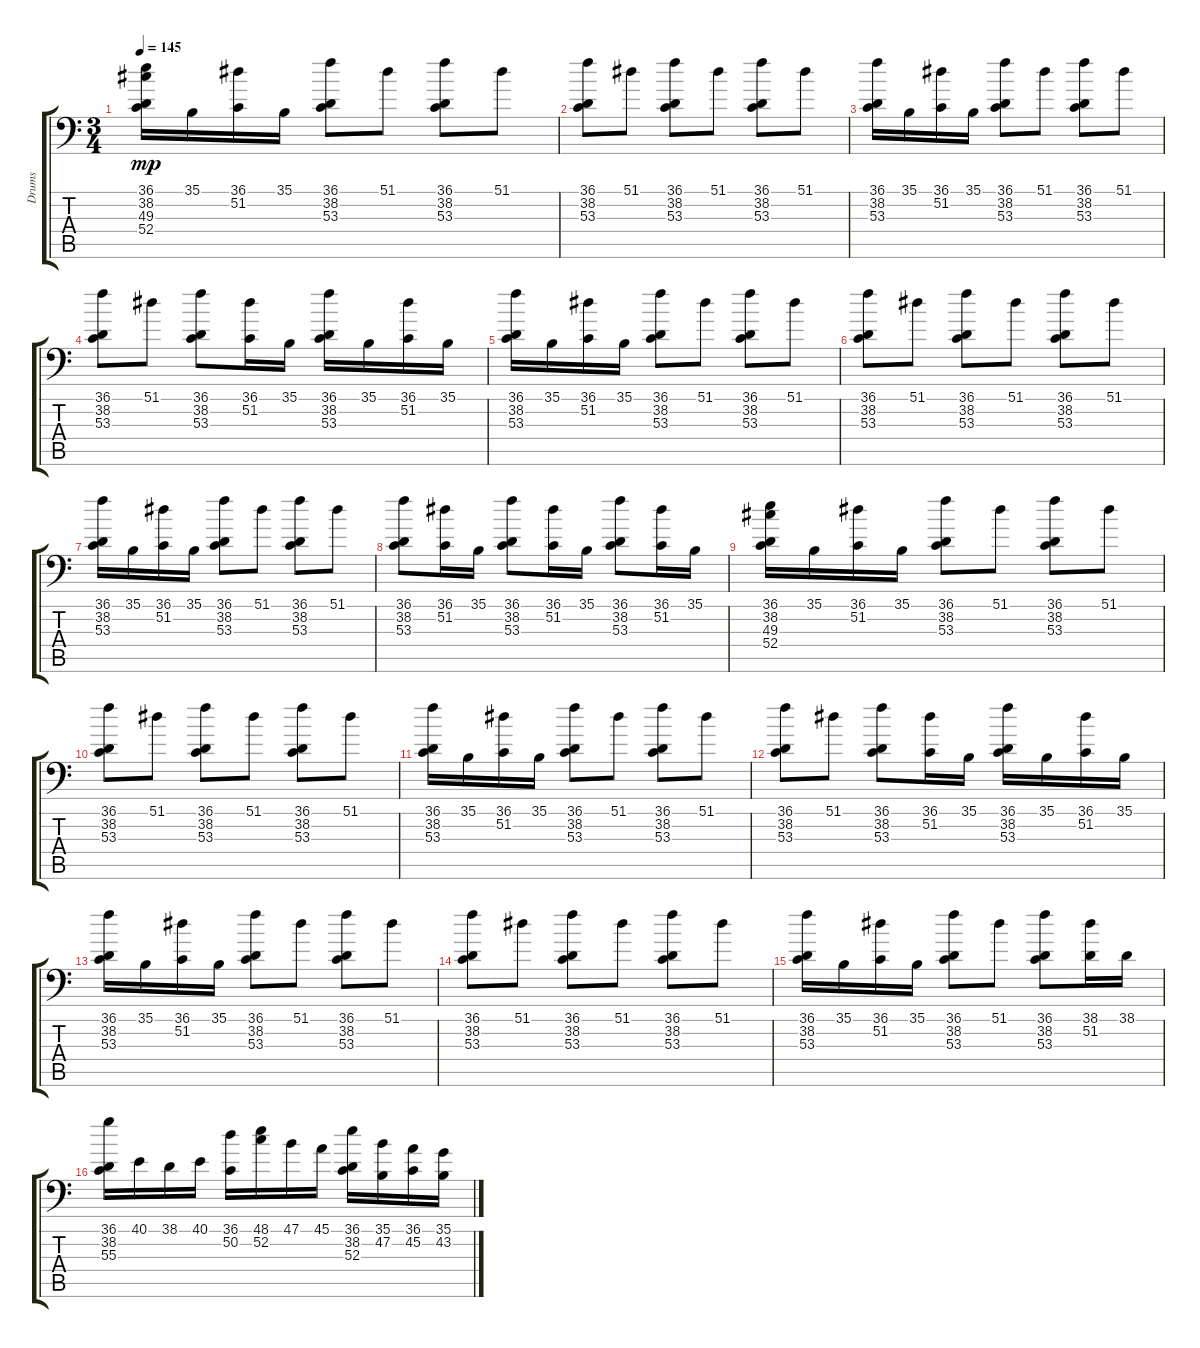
\track ("Drums" "Drums") {instrument acousticgrandpiano}
\staff {score tabs}
\tuning (C-1 C-1 C-1 C-1 C-1 C-1) {hide}
\ts (3 4)
\tempo 145
\clef f4
\ks c
(36.1 38.2 49.3 52.4).16{dy mp} 35.1.16 (36.1 51.2).16 35.1.16 (36.1 38.2 53.3).8 51.1.8 (36.1 38.2 53.3).8 51.1.8 |
(36.1 38.2 53.3).8 51.1.8 (36.1 38.2 53.3).8 51.1.8 (36.1 38.2 53.3).8 51.1.8 |
(36.1 38.2 53.3).16 35.1.16 (36.1 51.2).16 35.1.16 (36.1 38.2 53.3).8 51.1.8 (36.1 38.2 53.3).8 51.1.8 |
(36.1 38.2 53.3).8 51.1.8 (36.1 38.2 53.3).8 (36.1 51.2).16 35.1.16 (36.1 38.2 53.3).16 35.1.16 (36.1 51.2).16 35.1.16 |
(36.1 38.2 53.3).16 35.1.16 (36.1 51.2).16 35.1.16 (36.1 38.2 53.3).8 51.1.8 (36.1 38.2 53.3).8 51.1.8 |
(36.1 38.2 53.3).8 51.1.8 (36.1 38.2 53.3).8 51.1.8 (36.1 38.2 53.3).8 51.1.8 |
(36.1 38.2 53.3).16 35.1.16 (36.1 51.2).16 35.1.16 (36.1 38.2 53.3).8 51.1.8 (36.1 38.2 53.3).8 51.1.8 |
(36.1 38.2 53.3).8 (36.1 51.2).16 35.1.16 (36.1 38.2 53.3).8 (36.1 51.2).16 35.1.16 (36.1 38.2 53.3).8 (36.1 51.2).16 35.1.16 |
(36.1 38.2 49.3 52.4).16 35.1.16 (36.1 51.2).16 35.1.16 (36.1 38.2 53.3).8 51.1.8 (36.1 38.2 53.3).8 51.1.8 |
(36.1 38.2 53.3).8 51.1.8 (36.1 38.2 53.3).8 51.1.8 (36.1 38.2 53.3).8 51.1.8 |
(36.1 38.2 53.3).16 35.1.16 (36.1 51.2).16 35.1.16 (36.1 38.2 53.3).8 51.1.8 (36.1 38.2 53.3).8 51.1.8 |
(36.1 38.2 53.3).8 51.1.8 (36.1 38.2 53.3).8 (36.1 51.2).16 35.1.16 (36.1 38.2 53.3).16 35.1.16 (36.1 51.2).16 35.1.16 |
(36.1 38.2 53.3).16 35.1.16 (36.1 51.2).16 35.1.16 (36.1 38.2 53.3).8 51.1.8 (36.1 38.2 53.3).8 51.1.8 |
(36.1 38.2 53.3).8 51.1.8 (36.1 38.2 53.3).8 51.1.8 (36.1 38.2 53.3).8 51.1.8 |
(36.1 38.2 53.3).16 35.1.16 (36.1 51.2).16 35.1.16 (36.1 38.2 53.3).8 51.1.8 (36.1 38.2 53.3).8 (38.1 51.2).16 38.1.16 |
(36.1 38.2 55.3).16 40.1.16 38.1.16 40.1.16 (36.1 50.2).16 (48.1 52.2).16 47.1.16 45.1.16 (36.1 38.2 52.3).16 (35.1 47.2).16 (36.1 45.2).16 (35.1 43.2).16
